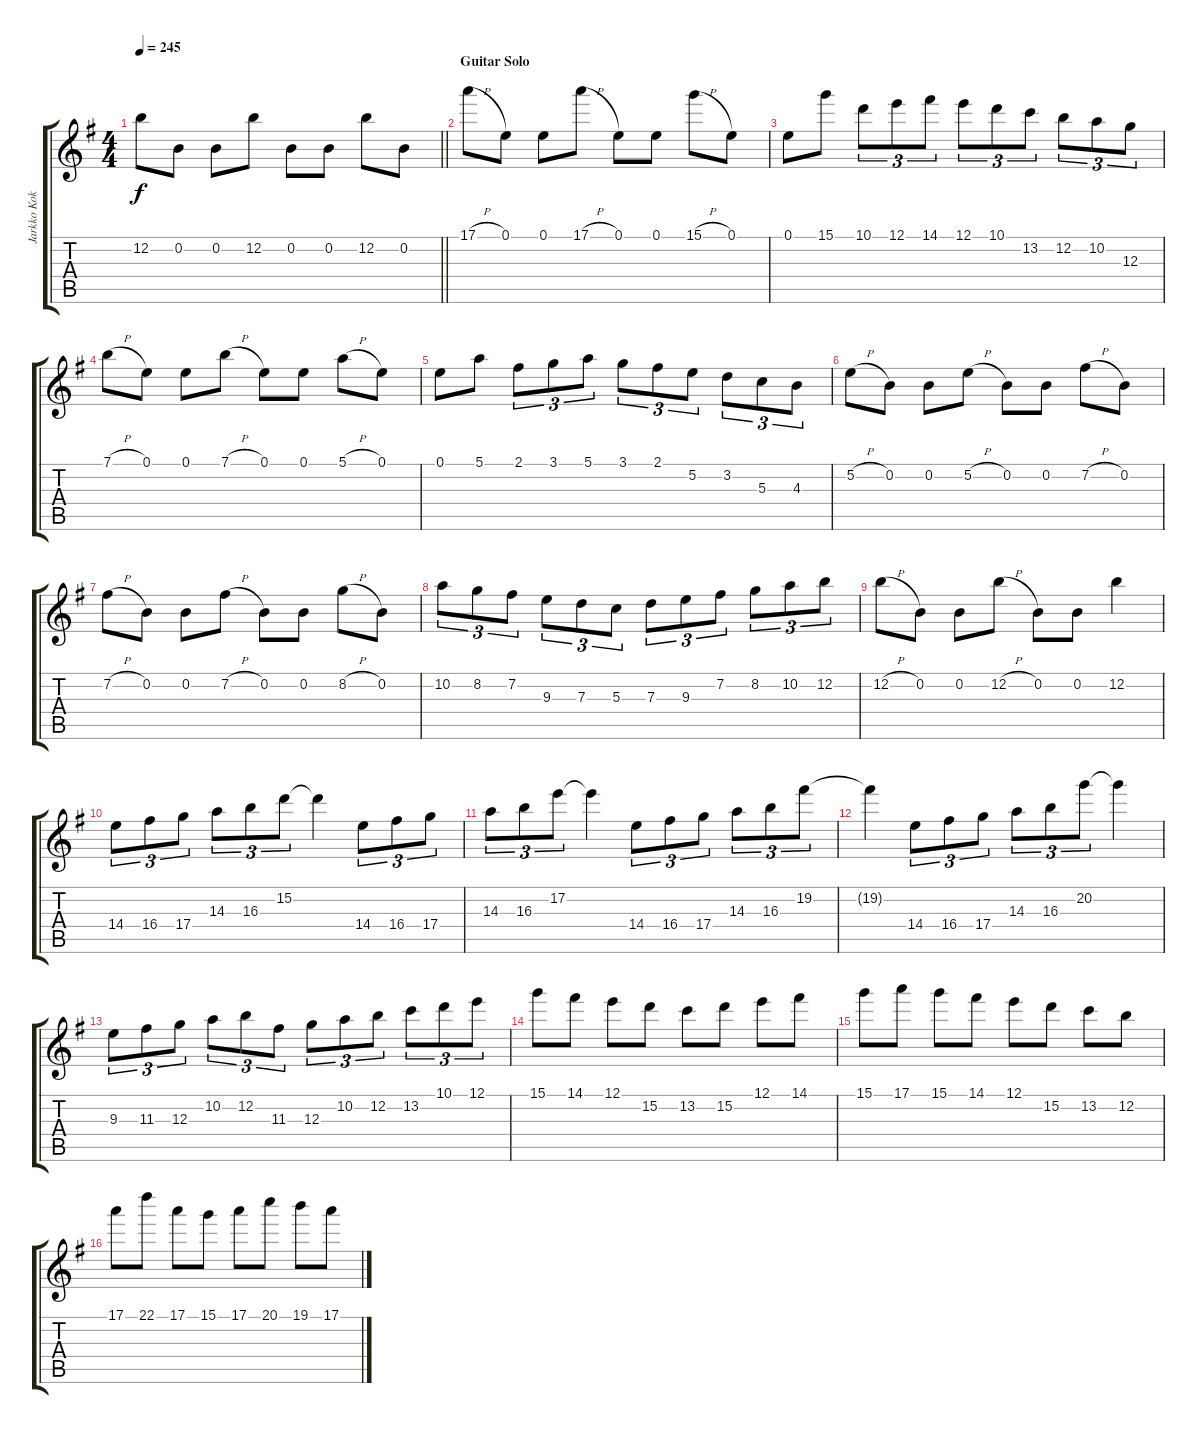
\track ("Jarkko Kokko (lead gutar)" "Jarkko Kok") {instrument overdrivenguitar}
\staff {score tabs}
\tuning (E4 B3 G3 D3 A2 E2) {hide}
\ts (4 4)
\tempo 245
\clef g2
\barLineRight lightlight
\ks eminor
12.2.8{dy f} 0.2.8 0.2.8 12.2.8 0.2.8 0.2.8 12.2.8 0.2.8 |
\section ("" "Guitar Solo")
17.1{h}.8 0.1.8 0.1.8 17.1{h}.8 0.1.8 0.1.8 15.1{h}.8 0.1.8 |
0.1.8 15.1.8 10.1.8{tu (3 2)} 12.1.8{tu (3 2)} 14.1.8{tu (3 2)} 12.1.8{tu (3 2)} 10.1.8{tu (3 2)} 13.2.8{tu (3 2)} 12.2.8{tu (3 2)} 10.2.8{tu (3 2)} 12.3.8{tu (3 2)} |
7.1{h}.8 0.1.8 0.1.8 7.1{h}.8 0.1.8 0.1.8 5.1{h}.8 0.1.8 |
0.1.8 5.1.8 2.1.8{tu (3 2)} 3.1.8{tu (3 2)} 5.1.8{tu (3 2)} 3.1.8{tu (3 2)} 2.1.8{tu (3 2)} 5.2.8{tu (3 2)} 3.2.8{tu (3 2)} 5.3.8{tu (3 2)} 4.3.8{tu (3 2)} |
5.2{h}.8 0.2.8 0.2.8 5.2{h}.8 0.2.8 0.2.8 7.2{h}.8 0.2.8 |
7.2{h}.8 0.2.8 0.2.8 7.2{h}.8 0.2.8 0.2.8 8.2{h}.8 0.2.8 |
10.2.8{tu (3 2)} 8.2.8{tu (3 2)} 7.2.8{tu (3 2)} 9.3.8{tu (3 2)} 7.3.8{tu (3 2)} 5.3.8{tu (3 2)} 7.3.8{tu (3 2)} 9.3.8{tu (3 2)} 7.2.8{tu (3 2)} 8.2.8{tu (3 2)} 10.2.8{tu (3 2)} 12.2.8{tu (3 2)} |
12.2{h}.8 0.2.8 0.2.8 12.2{h}.8 0.2.8 0.2.8 12.2.4 |
14.4.8{tu (3 2)} 16.4.8{tu (3 2)} 17.4.8{tu (3 2)} 14.3.8{tu (3 2)} 16.3.8{tu (3 2)} 15.2.8{tu (3 2)} 15.2{t}.4 14.4.8{tu (3 2)} 16.4.8{tu (3 2)} 17.4.8{tu (3 2)} |
14.3.8{tu (3 2)} 16.3.8{tu (3 2)} 17.2.8{tu (3 2)} 17.2{t}.4 14.4.8{tu (3 2)} 16.4.8{tu (3 2)} 17.4.8{tu (3 2)} 14.3.8{tu (3 2)} 16.3.8{tu (3 2)} 19.2.8{tu (3 2)} |
19.2{t}.4 14.4.8{tu (3 2)} 16.4.8{tu (3 2)} 17.4.8{tu (3 2)} 14.3.8{tu (3 2)} 16.3.8{tu (3 2)} 20.2.8{tu (3 2)} 20.2{t}.4 |
9.3.8{tu (3 2)} 11.3.8{tu (3 2)} 12.3.8{tu (3 2)} 10.2.8{tu (3 2)} 12.2.8{tu (3 2)} 11.3.8{tu (3 2)} 12.3.8{tu (3 2)} 10.2.8{tu (3 2)} 12.2.8{tu (3 2)} 13.2.8{tu (3 2)} 10.1.8{tu (3 2)} 12.1.8{tu (3 2)} |
15.1.8 14.1.8 12.1.8 15.2.8 13.2.8 15.2.8 12.1.8 14.1.8 |
15.1.8 17.1.8 15.1.8 14.1.8 12.1.8 15.2.8 13.2.8 12.2.8 |
17.1.8 22.1.8 17.1.8 15.1.8 17.1.8 20.1.8 19.1.8 17.1.8
